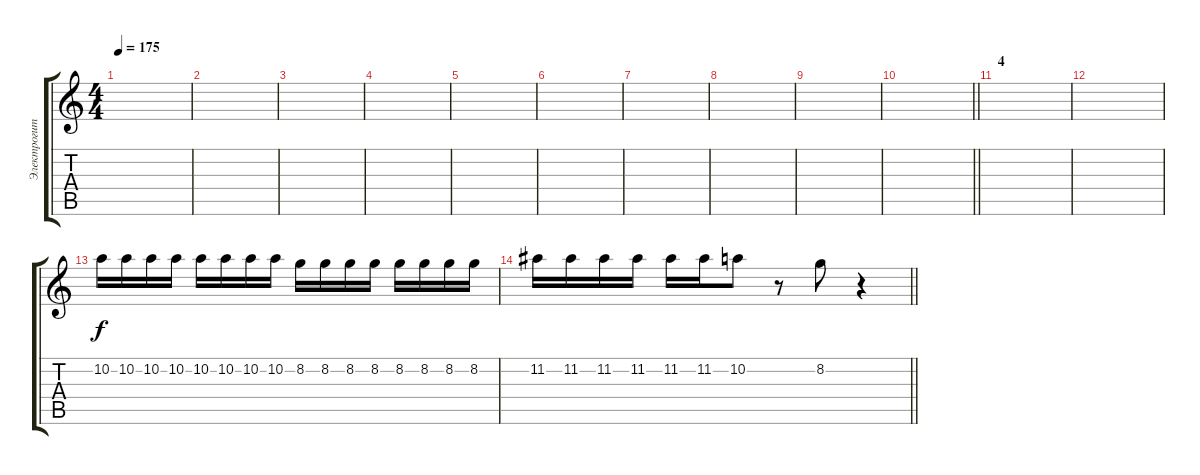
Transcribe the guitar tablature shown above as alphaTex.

\track ("Электрогитара" "Электрогит") {instrument overdrivenguitar}
\staff {score tabs}
\tuning (E4 B3 G3 D3 A2 E2) {hide}
\ts (4 4)
\tempo 175
\clef g2
\ks c
|
|
|
|
|
|
|
|
|
\barLineRight lightlight
|
\section ("" "4")
|
|
10.2.16 10.2.16 10.2.16 10.2.16 10.2.16 10.2.16 10.2.16 10.2.16 8.2.16 8.2.16 8.2.16 8.2.16 8.2.16 8.2.16 8.2.16 8.2.16 |
\barLineRight lightlight
11.2.16 11.2.16 11.2.16 11.2.16 11.2.16 11.2.16 10.2.8 r.8 8.2.8 r.4
